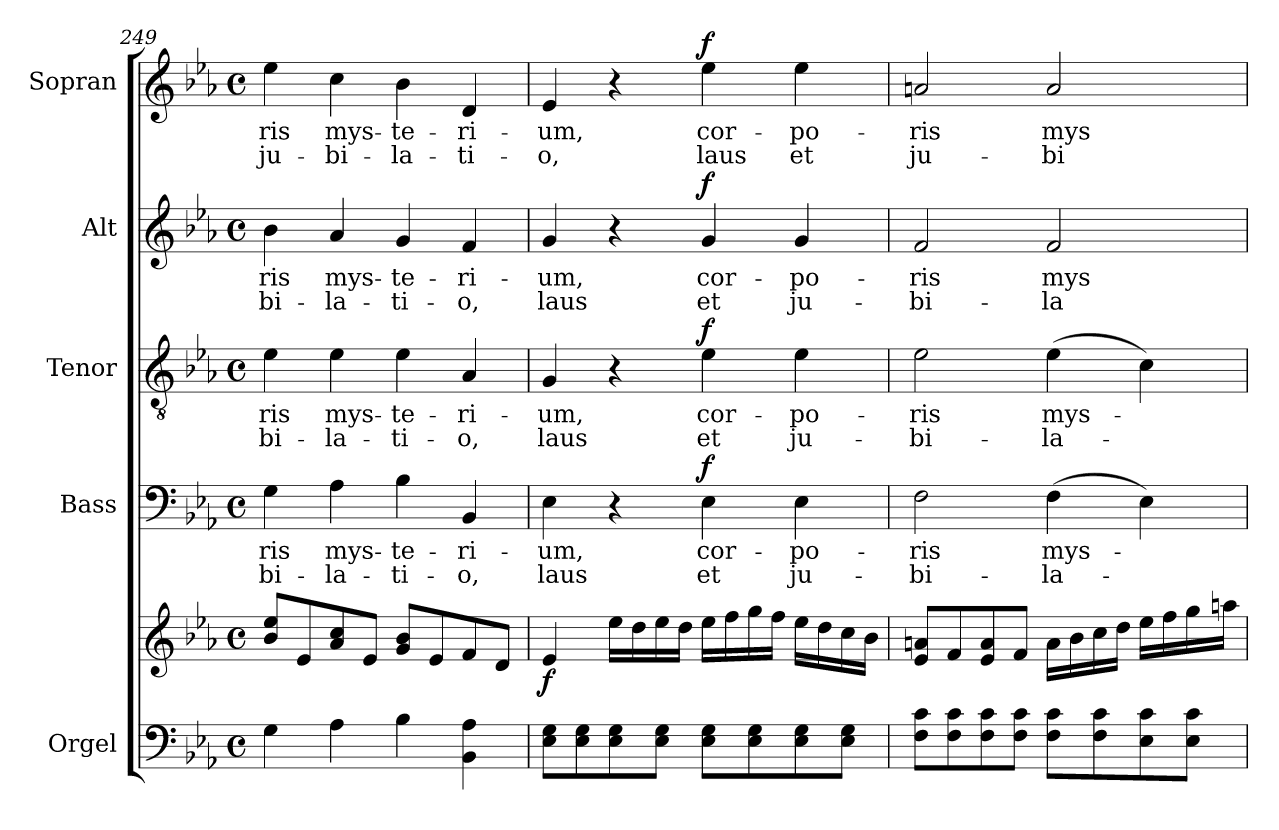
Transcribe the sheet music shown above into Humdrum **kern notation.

**kern	**kern	**dynam	**kern	**text	**text	**dynam	**kern	**text	**text	**dynam	**kern	**text	**text	**dynam	**kern	**text	**text	**dynam
*part5	*part5	*part5	*part4	*part4	*part4	*part4	*part3	*part3	*part3	*part3	*part2	*part2	*part2	*part2	*part1	*part1	*part1	*part1
*staff6	*staff5	*staff5/6	*staff4	*staff4	*staff4	*staff4	*staff3	*staff3	*staff3	*staff3	*staff2	*staff2	*staff2	*staff2	*staff1	*staff1	*staff1	*staff1
*I"Orgel	*	*	*I"Bass	*	*	*	*I"Tenor	*	*	*	*I"Alt	*	*	*	*I"Sopran	*	*	*
*I'Org.	*	*	*I'B.	*	*	*	*I'T.	*	*	*	*I'A.	*	*	*	*I'S.	*	*	*
*clefF4	*clefG2	*	*clefF4	*	*	*	*clefGv2	*	*	*	*clefG2	*	*	*	*clefG2	*	*	*
*k[b-e-a-]	*k[b-e-a-]	*	*k[b-e-a-]	*	*	*	*k[b-e-a-]	*	*	*	*k[b-e-a-]	*	*	*	*k[b-e-a-]	*	*	*
*E-:	*E-:	*	*E-:	*	*	*	*E-:	*	*	*	*E-:	*	*	*	*E-:	*	*	*
*M4/4	*M4/4	*	*M4/4	*	*	*	*M4/4	*	*	*	*M4/4	*	*	*	*M4/4	*	*	*
*met(c)	*met(c)	*	*met(c)	*	*	*	*met(c)	*	*	*	*met(c)	*	*	*	*met(c)	*	*	*
=249	=249	=249	=249	=249	=249	=249	=249	=249	=249	=249	=249	=249	=249	=249	=249	=249	=249	=249
!	!	!	!	!LO:LY:b	!LO:LY:b	!	!	!LO:LY:b	!LO:LY:b	!	!	!LO:LY:b	!LO:LY:b	!	!	!LO:LY:b	!LO:LY:b	!
4G\	8b-/ 8ee-/L	.	4G\	-ris	-bi-	.	4e-\	-ris	-bi-	.	4b-\	-ris	-bi-	.	4ee-\	-ris	ju-	.
.	8e-/	.	.	.	.	.	.	.	.	.	.	.	.	.	.	.	.	.
!	!	!	!	!LO:LY:b	!LO:LY:b	!	!	!LO:LY:b	!LO:LY:b	!	!	!LO:LY:b	!LO:LY:b	!	!	!LO:LY:b	!LO:LY:b	!
4A-\	8a-/ 8cc/	.	4A-\	mys-	-la-	.	4e-\	mys-	-la-	.	4a-/	mys-	-la-	.	4cc\	mys-	-bi-	.
.	8e-/J	.	.	.	.	.	.	.	.	.	.	.	.	.	.	.	.	.
!	!	!	!	!LO:LY:b	!LO:LY:b	!	!	!LO:LY:b	!LO:LY:b	!	!	!LO:LY:b	!LO:LY:b	!	!	!LO:LY:b	!LO:LY:b	!
4B-\	8g/ 8b-/L	.	4B-\	-te-	-ti-	.	4e-\	-te-	-ti-	.	4g/	-te-	-ti-	.	4b-\	-te-	-la-	.
.	8e-/	.	.	.	.	.	.	.	.	.	.	.	.	.	.	.	.	.
!	!	!	!	!LO:LY:b	!LO:LY:b	!	!	!LO:LY:b	!LO:LY:b	!	!	!LO:LY:b	!LO:LY:b	!	!	!LO:LY:b	!LO:LY:b	!
4BB-\ 4A-\	8f/	.	4BB-/	-ri-	-o,	.	4A-/	-ri-	-o,	.	4f/	-ri-	-o,	.	4d/	-ri-	-ti-	.
.	8d/J	.	.	.	.	.	.	.	.	.	.	.	.	.	.	.	.	.
=250	=250	=250	=250	=250	=250	=250	=250	=250	=250	=250	=250	=250	=250	=250	=250	=250	=250	=250
!	!	!LO:DY:b	!	!LO:LY:b	!LO:LY:b	!	!	!LO:LY:b	!LO:LY:b	!	!	!LO:LY:b	!LO:LY:b	!	!	!LO:LY:b	!LO:LY:b	!
8E-\ 8G\L	4e-/	f	4E-\	-um,	laus	.	4G/	-um,	laus	.	4g/	-um,	laus	.	4e-/	-um,	-o,	.
8E-\ 8G\	.	.	.	.	.	.	.	.	.	.	.	.	.	.	.	.	.	.
8E-\ 8G\	16ee-\LL	.	4r	.	.	.	4r	.	.	.	4r	.	.	.	4r	.	.	.
.	16dd\	.	.	.	.	.	.	.	.	.	.	.	.	.	.	.	.	.
8E-\ 8G\J	16ee-\	.	.	.	.	.	.	.	.	.	.	.	.	.	.	.	.	.
.	16dd\JJ	.	.	.	.	.	.	.	.	.	.	.	.	.	.	.	.	.
!	!	!	!	!LO:LY:b	!LO:LY:b	!LO:DY:a	!	!LO:LY:b	!LO:LY:b	!LO:DY:a	!	!LO:LY:b	!LO:LY:b	!LO:DY:a	!	!LO:LY:b	!LO:LY:b	!LO:DY:a
8E-\ 8G\L	16ee-\LL	.	4E-\	cor-	et	f	4e-\	cor-	et	f	4g/	cor-	et	f	4ee-\	cor-	laus	f
.	16ff\	.	.	.	.	.	.	.	.	.	.	.	.	.	.	.	.	.
8E-\ 8G\	16gg\	.	.	.	.	.	.	.	.	.	.	.	.	.	.	.	.	.
.	16ff\JJ	.	.	.	.	.	.	.	.	.	.	.	.	.	.	.	.	.
!	!	!	!	!LO:LY:b	!LO:LY:b	!	!	!LO:LY:b	!LO:LY:b	!	!	!LO:LY:b	!LO:LY:b	!	!	!LO:LY:b	!LO:LY:b	!
8E-\ 8G\	16ee-\LL	.	4E-\	-po-	ju-	.	4e-\	-po-	ju-	.	4g/	-po-	ju-	.	4ee-\	-po-	et	.
.	16dd\	.	.	.	.	.	.	.	.	.	.	.	.	.	.	.	.	.
8E-\ 8G\J	16cc\	.	.	.	.	.	.	.	.	.	.	.	.	.	.	.	.	.
.	16b-\JJ	.	.	.	.	.	.	.	.	.	.	.	.	.	.	.	.	.
=251	=251	=251	=251	=251	=251	=251	=251	=251	=251	=251	=251	=251	=251	=251	=251	=251	=251	=251
!	!	!	!	!LO:LY:b	!LO:LY:b	!	!	!LO:LY:b	!LO:LY:b	!	!	!LO:LY:b	!LO:LY:b	!	!	!LO:LY:b	!LO:LY:b	!
8F\ 8c\L	8e-/ 8an/L	.	2F\	-ris	-bi-	.	2e-\	-ris	-bi-	.	2f/	-ris	-bi-	.	2an/	-ris	ju-	.
8F\ 8c\	8f/	.	.	.	.	.	.	.	.	.	.	.	.	.	.	.	.	.
8F\ 8c\	8e-/ 8a/	.	.	.	.	.	.	.	.	.	.	.	.	.	.	.	.	.
8F\ 8c\J	8f/J	.	.	.	.	.	.	.	.	.	.	.	.	.	.	.	.	.
!	!	!	!	!LO:LY:b	!LO:LY:b	!	!	!LO:LY:b	!LO:LY:b	!	!	!LO:LY:b	!LO:LY:b	!	!	!LO:LY:b	!LO:LY:b	!
8F\ 8c\L	16a\LL	.	(>4F\	mys-	-la-	.	(>4e-\	mys-	-la-	.	2f/	mys-	-la-	.	2a/	mys-	-bi-	.
.	16b-\	.	.	.	.	.	.	.	.	.	.	.	.	.	.	.	.	.
8F\ 8c\	16cc\	.	.	.	.	.	.	.	.	.	.	.	.	.	.	.	.	.
.	16dd\JJ	.	.	.	.	.	.	.	.	.	.	.	.	.	.	.	.	.
8E-\ 8c\	16ee-\LL	.	4E-\)	.	.	.	4c\)	.	.	.	.	.	.	.	.	.	.	.
.	16ff\	.	.	.	.	.	.	.	.	.	.	.	.	.	.	.	.	.
8E-\ 8c\J	16gg\	.	.	.	.	.	.	.	.	.	.	.	.	.	.	.	.	.
.	16aan\JJ	.	.	.	.	.	.	.	.	.	.	.	.	.	.	.	.	.
=	=	=	=	=	=	=	=	=	=	=	=	=	=	=	=	=	=	=
*-	*-	*-	*-	*-	*-	*-	*-	*-	*-	*-	*-	*-	*-	*-	*-	*-	*-	*-
